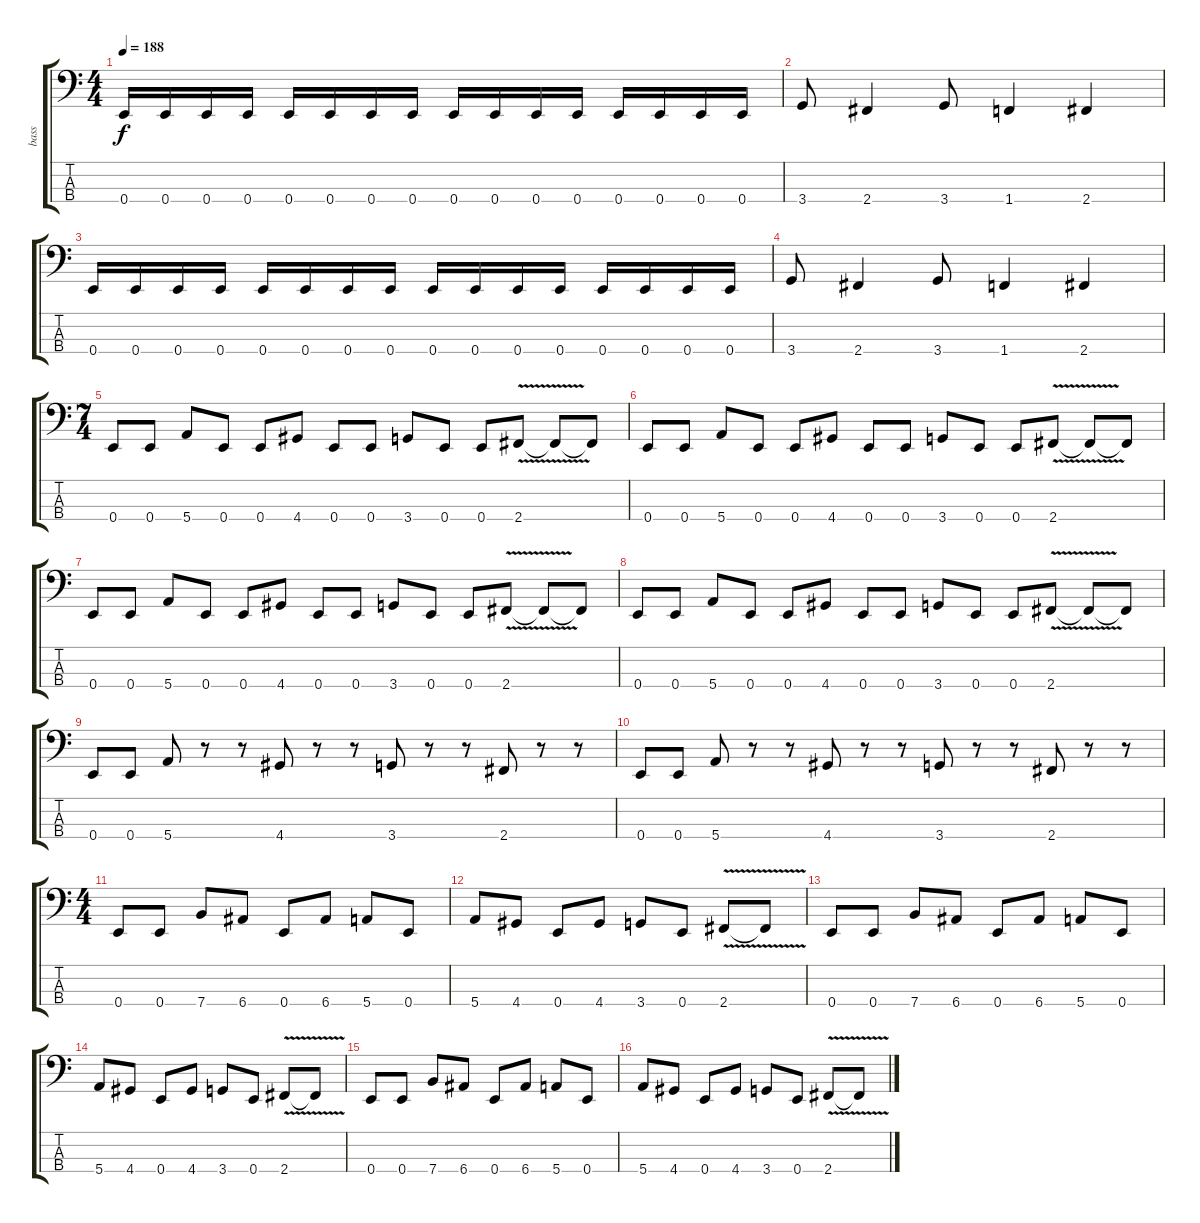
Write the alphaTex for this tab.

\track ("bass" "bass") {instrument electricbasspick}
\staff {score tabs}
\tuning (G2 D2 A1 E1) {hide}
\ts (4 4)
\tempo 188
\clef f4
\ks c
0.4.16{dy f} 0.4.16 0.4.16 0.4.16 0.4.16 0.4.16 0.4.16 0.4.16 0.4.16 0.4.16 0.4.16 0.4.16 0.4.16 0.4.16 0.4.16 0.4.16 |
3.4.8 2.4.4 3.4.8 1.4.4 2.4.4 |
0.4.16 0.4.16 0.4.16 0.4.16 0.4.16 0.4.16 0.4.16 0.4.16 0.4.16 0.4.16 0.4.16 0.4.16 0.4.16 0.4.16 0.4.16 0.4.16 |
3.4.8 2.4.4 3.4.8 1.4.4 2.4.4 |
\ts (7 4)
0.4.8 0.4.8 5.4.8 0.4.8 0.4.8 4.4.8 0.4.8 0.4.8 3.4.8 0.4.8 0.4.8 2.4{v}.8 2.4{t}.8 2.4{t}.8 |
0.4.8 0.4.8 5.4.8 0.4.8 0.4.8 4.4.8 0.4.8 0.4.8 3.4.8 0.4.8 0.4.8 2.4{v}.8 2.4{t}.8 2.4{t}.8 |
0.4.8 0.4.8 5.4.8 0.4.8 0.4.8 4.4.8 0.4.8 0.4.8 3.4.8 0.4.8 0.4.8 2.4{v}.8 2.4{t}.8 2.4{t}.8 |
0.4.8 0.4.8 5.4.8 0.4.8 0.4.8 4.4.8 0.4.8 0.4.8 3.4.8 0.4.8 0.4.8 2.4{v}.8 2.4{t}.8 2.4{t}.8 |
0.4.8 0.4.8 5.4.8 r.8 r.8 4.4.8 r.8 r.8 3.4.8 r.8 r.8 2.4.8 r.8 r.8 |
0.4.8 0.4.8 5.4.8 r.8 r.8 4.4.8 r.8 r.8 3.4.8 r.8 r.8 2.4.8 r.8 r.8 |
\ts (4 4)
0.4.8 0.4.8 7.4.8 6.4.8 0.4.8 6.4.8 5.4.8 0.4.8 |
5.4.8 4.4.8 0.4.8 4.4.8 3.4.8 0.4.8 2.4{v}.8 2.4{t}.8 |
0.4.8 0.4.8 7.4.8 6.4.8 0.4.8 6.4.8 5.4.8 0.4.8 |
5.4.8 4.4.8 0.4.8 4.4.8 3.4.8 0.4.8 2.4{v}.8 2.4{t}.8 |
0.4.8 0.4.8 7.4.8 6.4.8 0.4.8 6.4.8 5.4.8 0.4.8 |
5.4.8 4.4.8 0.4.8 4.4.8 3.4.8 0.4.8 2.4{v}.8 2.4{t}.8
